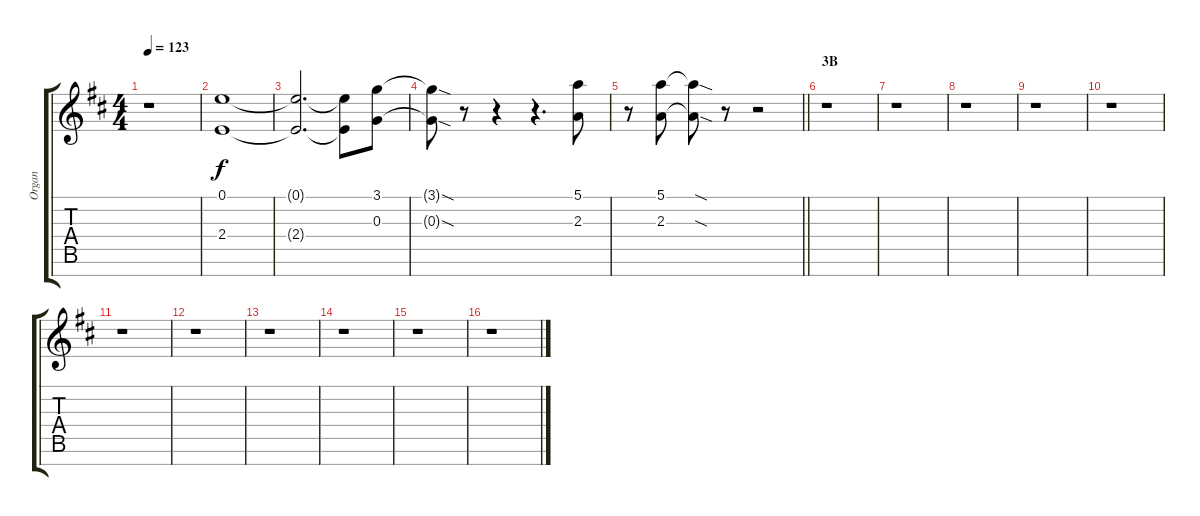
\track ("Organ" "Organ") {instrument rockorgan}
\staff {score tabs}
\tuning (E5 B4 G4 D4 A3 E3 B2) {hide}
\ts (4 4)
\tempo 123
\clef g2
\ks d
r.1{dy f} |
(0.1 2.4).1 |
(0.1{t} 2.4{t}).2{d} (0.1{t} 2.4{t}).8 (3.1 0.3).8 |
(3.1{sod t} 0.3{sod t}).8 r.8 r.4 r.4{d} (5.1 2.3).8 |
\barLineRight lightlight
r.8 (5.1 2.3).8 (5.1{sod t} 2.3{sod t}).8 r.8 r.2 |
\section ("" "3B")
r.1 |
r.1 |
r.1 |
r.1 |
r.1 |
r.1 |
r.1 |
r.1 |
r.1 |
r.1 |
r.1
